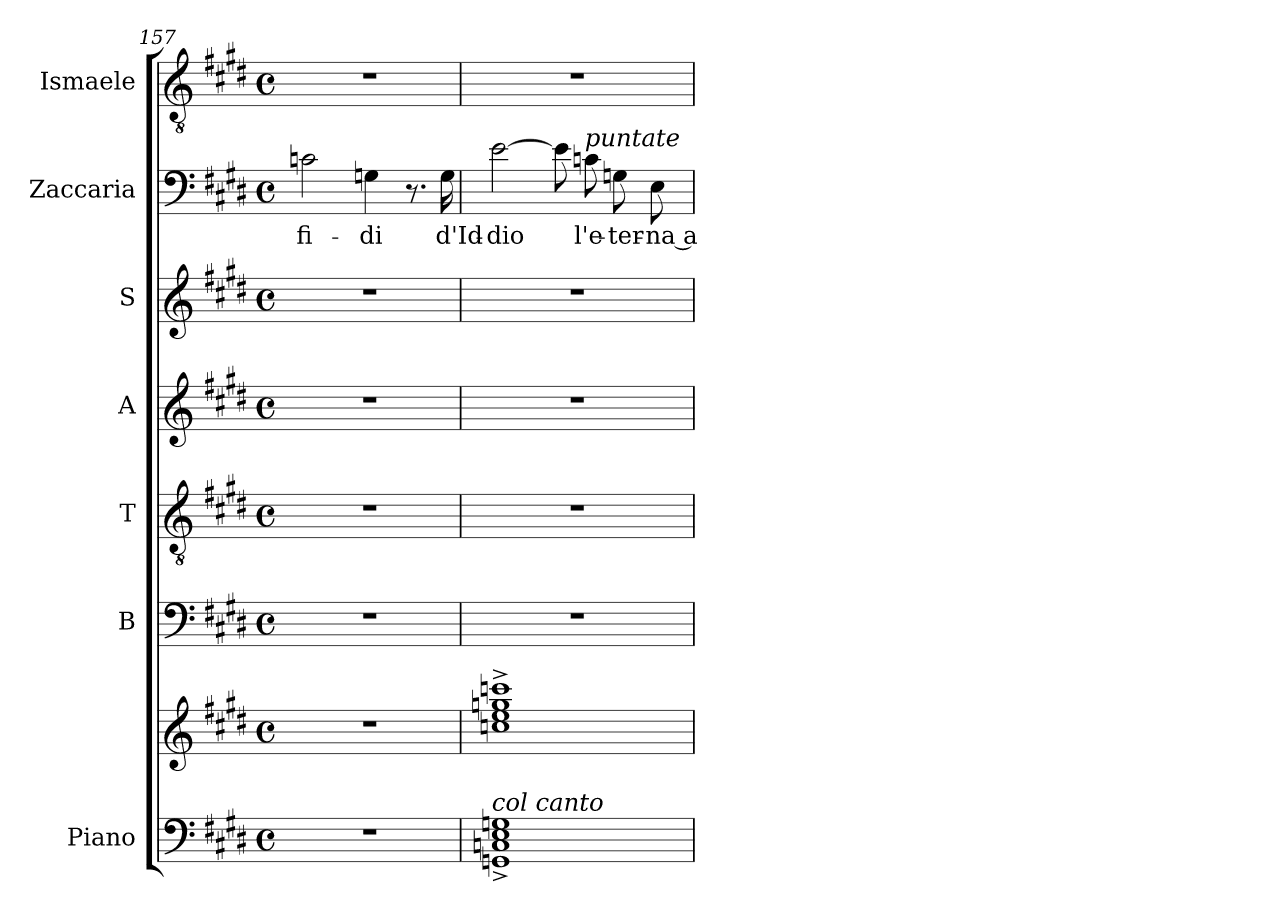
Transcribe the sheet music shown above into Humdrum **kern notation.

**kern	**kern	**kern	**kern	**kern	**kern	**kern	**text	**kern
*part7	*part7	*part6	*part5	*part4	*part3	*part2	*part2	*part1
*staff8	*staff7	*staff6	*staff5	*staff4	*staff3	*staff2	*staff2	*staff1
*I"Piano	*	*I"B	*I"T	*I"A	*I"S	*I"Zaccaria	*	*I"Ismaele
*I'Pno	*	*I'B	*I'T	*I'A	*I'S	*	*	*
*clefF4	*clefG2	*clefF4	*clefGv2	*clefG2	*clefG2	*clefF4	*	*clefGv2
*k[f#c#g#d#]	*k[f#c#g#d#]	*k[f#c#g#d#]	*k[f#c#g#d#]	*k[f#c#g#d#]	*k[f#c#g#d#]	*k[f#c#g#d#]	*	*k[f#c#g#d#]
*M4/4	*M4/4	*M4/4	*M4/4	*M4/4	*M4/4	*M4/4	*	*M4/4
*met(c)	*met(c)	*met(c)	*met(c)	*met(c)	*met(c)	*met(c)	*	*met(c)
=157	=157	=157	=157	=157	=157	=157	=157	=157
!	!	!	!	!	!	!	!LO:LY:b	!
1r	1r	1r	1r	1r	1r	2cn\	-fi-	1r
!	!	!	!	!	!	!	!LO:LY:b	!
.	.	.	.	.	.	4Gn\	-di	.
.	.	.	.	.	.	8.r	.	.
!	!	!	!	!	!	!	!LO:LY:b	!
.	.	.	.	.	.	16G\	d'Id-	.
!!LO:LB:g=z
=158	=158	=158	=158	=158	=158	=158	=158	=158
!LO:TX:a:i:t=col canto	!	!	!	!	!	!	!	!
!	!	!	!	!	!	!	!LO:LY:b	!
1GGn^ 1Cn^ 1E^ 1Gn^	1ccn^ 1ee^ 1ggn^ 1cccn^	1r	1r	1r	1r	[2e\	-dio	1r
.	.	.	.	.	.	8e\]	.	.
!	!	!	!	!	!	!LO:TX:a:i:t=puntate	!	!
!	!	!	!	!	!	!	!LO:LY:b	!
.	.	.	.	.	.	8cn\	l'e-	.
!	!	!	!	!	!	!	!LO:LY:b	!
.	.	.	.	.	.	8Gn\	-ter-	.
!	!	!	!	!	!	!	!LO:LY:b	!
.	.	.	.	.	.	8E\	na a-	.
=	=	=	=	=	=	=	=	=
*-	*-	*-	*-	*-	*-	*-	*-	*-
